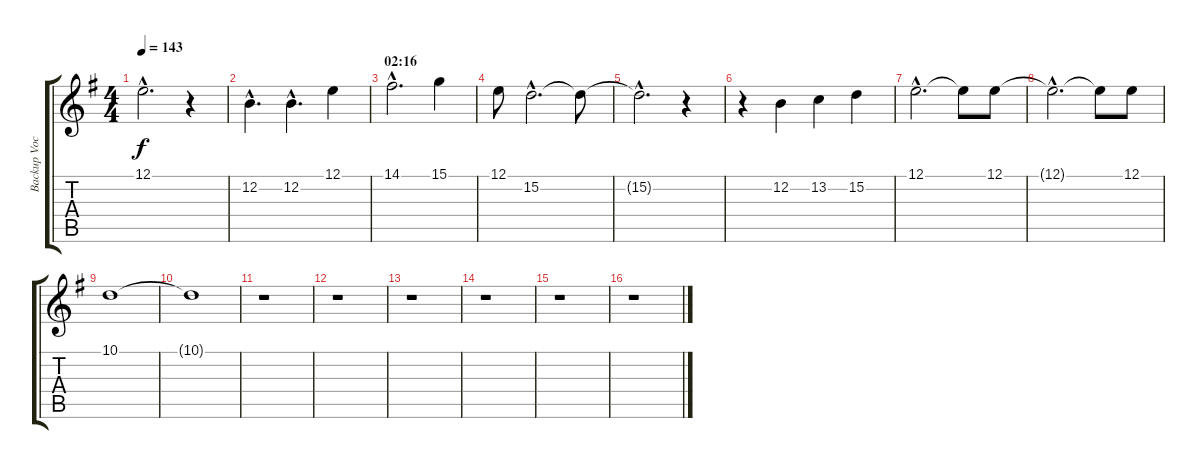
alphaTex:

\track ("Backup Vocals" "Backup Voc") {instrument recorder}
\staff {score tabs}
\tuning (E4 B3 G3 D3 A2 E2) {hide}
\ts (4 4)
\tempo 143
\clef g2
\ks g
12.1{hac t}.2{d dy f} r.4 |
12.2{hac}.4{d} 12.2{hac}.4{d} 12.1.4 |
\section ("" "02:16")
14.1{hac}.2{d} 15.1.4 |
12.1.8 15.2{hac}.2{d} 15.2{t}.8 |
15.2{hac t}.2{d} r.4 |
r.4 12.2.4 13.2.4 15.2.4 |
12.1{hac}.2{d} 12.1{t}.8 12.1.8 |
12.1{hac t}.2{d} 12.1{t}.8 12.1.8 |
10.1.1 |
10.1{t}.1 |
r.1 |
r.1 |
r.1 |
r.1 |
r.1 |
r.1
